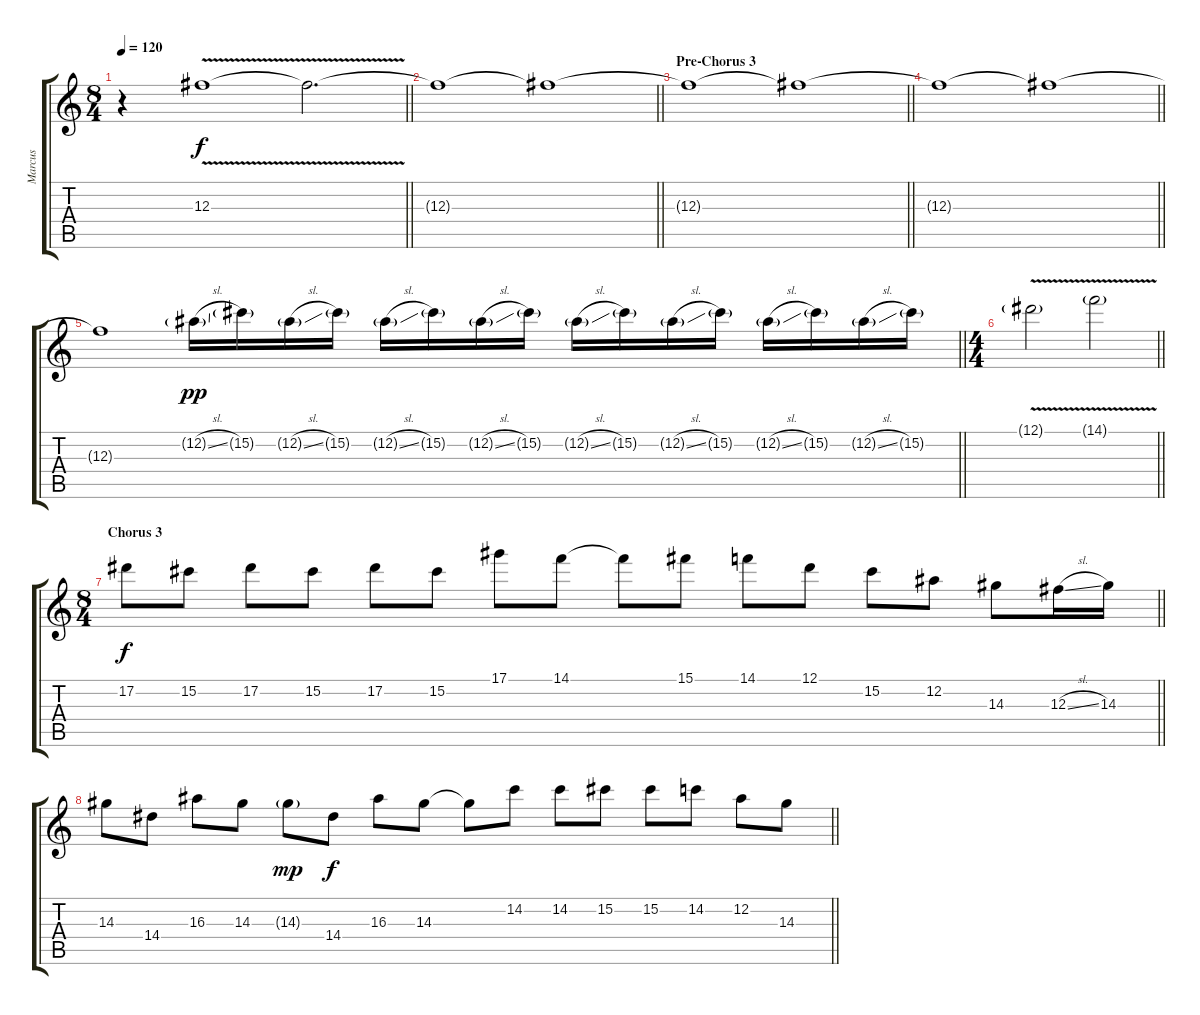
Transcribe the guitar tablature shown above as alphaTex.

\track ("Marcus" "Marcus") {instrument overdrivenguitar}
\staff {score tabs}
\tuning (Eb4 Bb3 Gb3 Db3 Ab2 Eb2) {hide}
\ts (8 4)
\tempo 120
\clef g2
\barLineRight lightlight
\ks c
r.4{dy f volume 8} 12.3{v}.1 12.3{t}.2{d} |
\barLineRight lightlight
12.3{t}.1 12.3{t}.1 |
\section ("" "Pre-Chorus 3")
\barLineRight lightlight
12.3{t}.1 12.3{t}.1 |
\barLineRight lightlight
12.3{t}.1 12.3{t}.1 |
\barLineRight lightlight
12.3{t}.1 12.2{sl g}.16{dy pp} 15.2{g}.16 12.2{sl g}.16 15.2{g}.16 12.2{sl g}.16 15.2{g}.16 12.2{sl g}.16 15.2{g}.16 12.2{sl g}.16 15.2{g}.16 12.2{sl g}.16 15.2{g}.16 12.2{sl g}.16 15.2{g}.16 12.2{sl g}.16 15.2{g}.16 |
\ts (4 4)
\barLineRight lightlight
12.1{v g}.2 14.1{v g}.2 |
\ts (8 4)
\section ("" "Chorus 3")
\barLineRight lightlight
17.2.8{dy f} 15.2.8 17.2.8 15.2.8 17.2.8 15.2.8 17.1.8 14.1.8 14.1{t}.8 15.1.8 14.1.8 12.1.8 15.2.8 12.2.8 14.3.8 12.3{sl}.16 14.3.16 |
\barLineRight lightlight
14.3.8 14.4.8 16.3.8 14.3.8 14.3{g}.8{dy mp} 14.4.8{dy f} 16.3.8 14.3.8 14.3{t}.8 14.2.8 14.2.8 15.2.8 15.2.8 14.2.8 12.2.8 14.3.8
